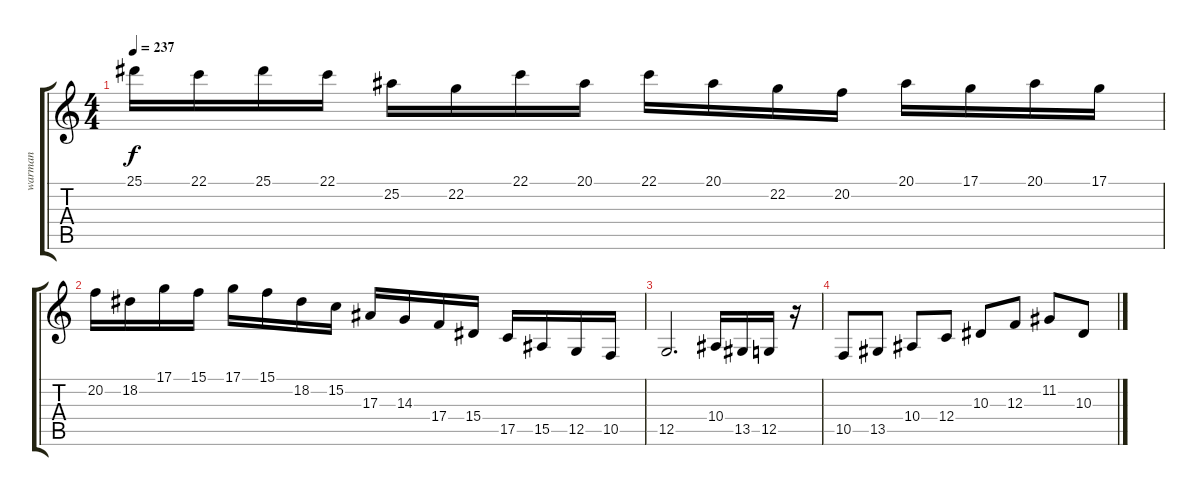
\track ("warman" "warman") {instrument lead2sawtooth}
\staff {score tabs}
\tuning (D4 A3 F3 C3 G2 C2) {hide}
\ts (4 4)
\tempo 237
\clef g2
\ks c
25.1.16{dy f} 22.1.16 25.1.16 22.1.16 25.2.16 22.2.16 22.1.16 20.1.16 22.1.16 20.1.16 22.2.16 20.2.16 20.1.16 17.1.16 20.1.16 17.1.16 |
20.2.16 18.2.16 17.1.16 15.1.16 17.1.16 15.1.16 18.2.16 15.2.16 17.3.16 14.3.16 17.4.16 15.4.16 17.5.16 15.5.16 12.5.16 10.5.16 |
12.5.2{d} 10.4.16 13.5.16 12.5.16 r.16 |
10.5.8 13.5.8 10.4.8 12.4.8 10.3.8 12.3.8 11.2.8 10.3.8
